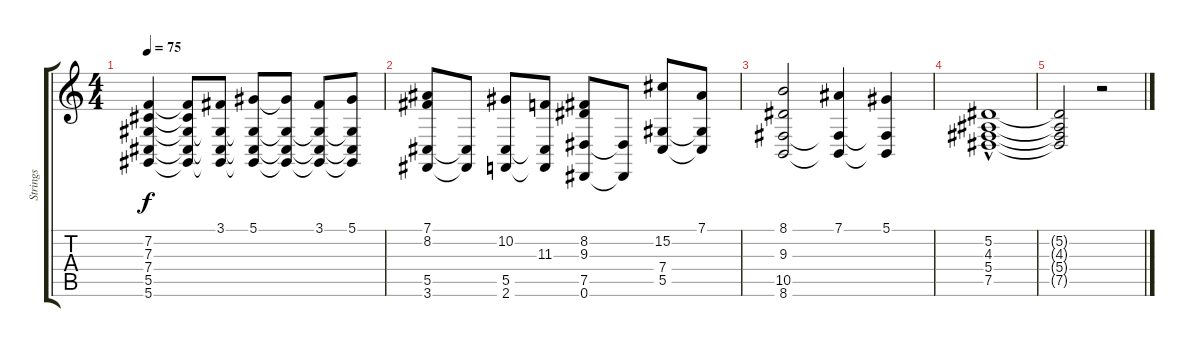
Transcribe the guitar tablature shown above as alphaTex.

\track ("Strings" "Strings") {instrument stringensemble1}
\staff {score tabs}
\tuning (Eb4 Bb3 Gb3 Db3 Ab2 Eb2) {hide}
\ts (4 4)
\tempo 75
\clef g2
\ks c
(7.2 7.3 7.4 5.5 5.6).4{dy f} (7.2{t} 7.3{t} 7.4{t} 5.5{t} 5.6{t}).8 (3.1 7.4{t} 5.5{t} 5.6{t}).8 (5.1 7.4{t} 5.5{t} 5.6{t}).8 (5.1{t} 7.4{t} 5.5{t} 5.6{t}).8 (3.1 7.4{t} 5.5{t} 5.6{t}).8 (5.1 7.4{t} 5.5{t} 5.6{t}).8 |
(7.1 8.2 5.5 3.6).8 (5.5{t} 3.6{t}).8 (10.2 5.5 2.6).8 (11.3 5.5{t} 2.6{t}).8 (8.2 9.3 7.5 0.6).8 (7.5{t} 0.6{t}).8 (15.2 7.4 5.5).8 (7.1 7.4{t} 5.5{t}).8 |
(8.1 9.3 10.5 8.6).2 (7.1 10.5{t} 8.6{t}).4 (5.1 10.5{t} 8.6{t}).4 |
(5.2 4.3{hac} 5.4 7.5).1 |
(5.2{t} 4.3{t} 5.4{t} 7.5{t}).2 r.2
